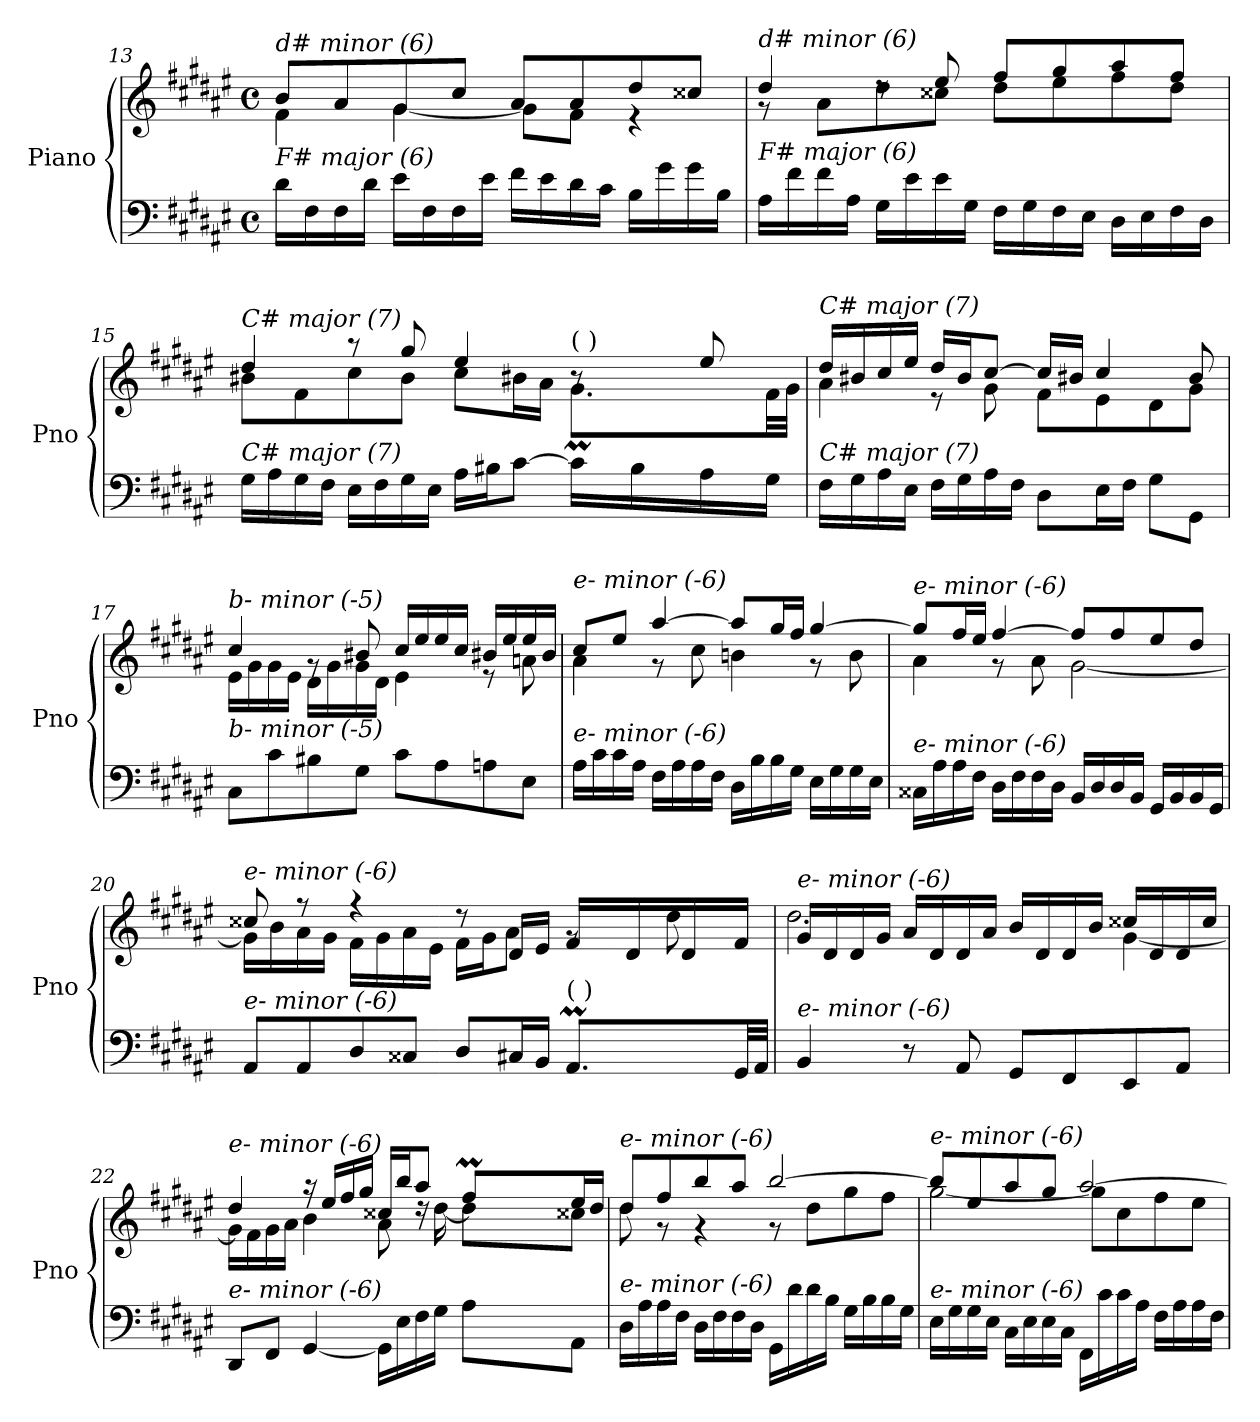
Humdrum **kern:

**kern	**kern
*part1	*part1
*staff2	*staff1
*I"Piano	*
*I'Pno	*
!!LO:LB:g=z
*clefF4	*clefG2
*k[f#c#g#d#a#e#]	*k[f#c#g#d#a#e#]
*M4/4	*M4/4
*met(c)	*met(c)
=13	=13
*	*^
!	!LO:TX:i:t=d# minor (6)	!
!LO:TX:i:t=F# major (6)	!	!
16d#\LL	8b/L	4f#\
16F#\	.	.
16F#\	8a#/	.
16d#\JJ	.	.
16e#\LL	8g#/	[4g#\
16F#\	.	.
16F#\	8cc#/J	.
16e#\JJ	.	.
16f#\LL	8a#/L	8g#\L]
16e#\	.	.
16d#\	8a#/	8f#\J
16c#\JJ	.	.
16B\LL	8dd#/	4r
16g#\	.	.
16g#\	8cc##X/J	.
16B\JJ	.	.
=14	=14	=14
!	!LO:TX:i:t=d# minor (6)	!
!LO:TX:i:t=F# major (6)	!	!
16A#\LL	4dd#/	8r
16f#\	.	.
16f#\	.	8a#\L
16A#\JJ	.	.
16G#\LL	8rdd	8dd#\
16e#\	.	.
16e#\	8ee#/	8cc##X\J
16G#\JJ	.	.
16F#\LL	8ff#/L	8dd#\L
16G#\	.	.
16F#\	8gg#/	8ee#\
16E#\JJ	.	.
16D#\LL	8aa#/	8ff#\
16E#\	.	.
16F#\	8ff#/J	8dd#\J
16D#\JJ	.	.
!!LO:LB:g=z
=15	=15	=15
*^	*	*^
!	!	!LO:TX:i:t=C# major (7)	!	!
!LO:TX:i:t=C# major (7)	!	!	!	!
2.ryy	16G#\LL	4dd#/	8b#X\L	2.ryy
.	16A#\	.	.	.
.	16G#\	.	8f#\	.
.	16F#\JJ	.	.	.
.	16E#\LL	8r	8cc#\	.
.	16F#\	.	.	.
.	16G#\	8gg#/	8b#\J	.
.	16E#\JJ	.	.	.
.	16A#\LL	4ee#/	8cc#\L	.
.	16B#X\J	.	.	.
.	[8c#\J	.	16b#X\L	.
.	.	.	16a#\JJ	.
*	*	*	*	*Xtuplet
!	!	!LO:TX:a:t=(   )	!	!
8.ryy	16c#\LL]	8r	8.g#M\L	128%3a#yy
.	.	.	.	128%3g#yy
.	.	.	.	128%3a#yy
.	16B#\	.	.	.
.	.	.	.	128%3g#yy
.	.	.	.	128%3a#yy
.	.	.	.	128%3g#yy
.	16A#\	8ee#/	.	.
.	.	.	.	128%3a#yy
.	.	.	.	128%3g#yy
16ryy	16G#\JJ	.	32f#\LL	16ryy
.	.	.	32g#\JJJ	.
*v	*v	*	*	*
*	*	*v	*v
!!LO:LB:g=z
=16	=16	=16
!	!LO:TX:i:t=C# major (7)	!
!LO:TX:i:t=C# major (7)	!	!
16F#\LL	16dd#/LL	4a#\
16G#\	16b#X/	.
16A#\	16cc#/	.
16E#\JJ	16ee#/JJ	.
16F#\LL	16dd#/LL	8r
16G#\	16b#/J	.
16A#\	[8cc#/J	8g#\
16F#\JJ	.	.
8D#\L	16cc#/LL]	8f#\L
.	16b#X/JJ	.
16E#\L	4cc#/	8e#\
16F#\JJ	.	.
8G#\L	.	8d#\
8GG#\J	8b#/	8g#\J
=17	=17	=17
!	!LO:TX:i:t=b- minor (-5)	!
!LO:TX:i:t=b- minor (-5)	!	!
8C#\L	4cc#/	16e#\LL
.	.	16g#\
8c#\	.	16g#\
.	.	16e#\JJ
8B#X\	8rg	16d#\LL
.	.	16g#\
8G#\J	8b#X/	16g#\
.	.	16d#\JJ
8c#\L	16cc#/LL	4e#\
.	16ee#/	.
8A#\	16ee#/	.
.	16cc#/JJ	.
8Ani\	16b#X/LL	8r
.	16ee#/	.
8E#\J	16ee#/	8ani\
.	16b#/JJ	.
!!LO:PB:g=z	!!
=18	=18	=18
!	!LO:TX:i:t=e- minor (-6)	!
!LO:TX:i:t=e- minor (-6)	!	!
16A#\LL	8cc#/L	4a#\
16c#\	.	.
16c#\	8ee#/J	.
16A#\JJ	.	.
16F#\LL	[4aa#/	8r
16A#\	.	.
16A#\	.	8cc#\
16F#\JJ	.	.
16D#\LL	8aa#/L]	4bn\
16B\	.	.
16B\	16gg#/L	.
16G#\JJ	16ff#/JJ	.
16E#\LL	[4gg#/	8r
16G#\	.	.
16G#\	.	8b\
16E#\JJ	.	.
!!LO:LB:g=z	!!
=19	=19	=19
!	!LO:TX:i:t=e- minor (-6)	!
!LO:TX:i:t=e- minor (-6)	!	!
16C##X\LL	8gg#/L]	4a#\
16A#\	.	.
16A#\	16ff#/L	.
16F#\JJ	16ee#/JJ	.
16D#\LL	[4ff#/	8r
16F#\	.	.
16F#\	.	8a#\
16D#\JJ	.	.
16BB/LL	8ff#/L]	[2g#\
16D#/	.	.
16D#/	8ff#/	.
16BB/JJ	.	.
16GG#/LL	8ee#/	.
16BB/	.	.
16BB/	8dd#/J	.
16GG#/JJ	.	.
=20	=20	=20
*^	*	*^
!	!	!LO:TX:i:t=e- minor (-6)	!	!
!LO:TX:i:t=e- minor (-6)	!	!	!	!
8AA#/L	2.ryy	8cc##X/	16g#\LL]	2.ryy
.	.	.	16b\	.
8AA#/	.	8r	16a#\	.
.	.	.	16g#\JJ	.
8D#/	.	4r	16f#\LL	.
.	.	.	16g#\	.
8C##Xj/J	.	.	16a#\	.
.	.	.	16e#\JJ	.
8D#/L	.	8r	16f#\LL	.
.	.	.	16g#\J	.
16C#X/L	.	16d#/LL	8a#\J	.
16BB/JJ	.	16e#/JJ	.	.
*	*Xtuplet	*	*	*
!LO:TX:a:t=(   )	!	!	!	!
8.AA#m/L	128%3BByy	16f#/LL	8rg	8.ryy
.	128%3AA#yy	.	.	.
.	128%3BByy	.	.	.
.	.	16d#/	.	.
.	128%3AA#yy	.	.	.
.	128%3BByy	.	.	.
.	128%3AA#yy	.	.	.
.	.	16d#/	8dd#\	.
.	128%3BByy	.	.	.
.	128%3AA#yy	.	.	.
32GG#/LL	16ryy	16f#/JJ	.	16ryy
32AA#/JJJ	.	.	.	.
*v	*v	*	*	*
*	*	*v	*v
!!LO:LB:g=z
=21	=21	=21
!	!LO:TX:i:t=e- minor (-6)	!
!LO:TX:i:t=e- minor (-6)	!	!
4BB/	16g#/LL	2.dd#\
.	16d#/	.
.	16d#/	.
.	16g#/JJ	.
8r	16a#/LL	.
.	16d#/	.
8AA#/	16d#/	.
.	16a#/JJ	.
8GG#/L	16b/LL	.
.	16d#/	.
8FF#/	16d#/	.
.	16b/JJ	.
8EE#/	16cc##X/LL	[4g#\
.	16d#/	.
8AA#/J	16d#/	.
.	16cc##/JJ	.
!!LO:LB:g=z
=22	=22	=22
*^	*	*^
!	!	!LO:TX:i:t=e- minor (-6)	!	!
!LO:TX:i:t=e- minor (-6)	!	!	!	!
2.ryy	8DD#/L	4dd#/	16g#\LL]	2.ryy
.	.	.	16f#\	.
.	8FF#/J	.	16g#\	.
.	.	.	16a#\JJ	.
.	[4GG#/	16r	4b\	.
.	.	16ee#/LL	.	.
.	.	16ff#/	.	.
.	.	16gg#/JJ	.	.
.	16GG#\LL]	16cc##X/LL	8a#\	.
.	16E#\	16bb/J	.	.
.	16F#\	8aa#/J	16rdd	.
.	16G#\JJ	.	[16dd#\	.
8ryy	8A#\L	8ff#M/L	8dd#\L]	48gg#yy
.	.	.	.	48ff#yy
.	.	.	.	48gg#yy
.	.	.	.	48ff#yy
.	.	.	.	48gg#yy
.	.	.	.	48ff#yy
8ryy	8AA#\J	16ee#/L	8cc##X\J	8ryy
.	.	16dd#/JJ	.	.
*v	*v	*	*	*
*	*	*v	*v
=23	=23	=23
!	!LO:TX:i:t=e- minor (-6)	!
!LO:TX:i:t=e- minor (-6)	!	!
16D#\LL	8dd#/L	8dd#\
16A#\	.	.
16A#\	8ff#/	8r
16F#\JJ	.	.
16D#\LL	8bb/	4r
16F#\	.	.
16F#\	8aa#/J	.
16D#\JJ	.	.
16GG#/LL	[2bb/	8r
16d#\	.	.
16d#\	.	8dd#\L
16B\JJ	.	.
16G#\LL	.	8gg#\
16B\	.	.
16B\	.	8ff#\J
16G#\JJ	.	.
!!LO:LB:g=z	!!
=24	=24	=24
!	!LO:TX:i:t=e- minor (-6)	!
!LO:TX:i:t=e- minor (-6)	!	!
16E#\LL	8bb/L]	[2gg#\
16G#\	.	.
16G#\	8ee#/	.
16E#\JJ	.	.
16C#\LL	8aa#/	.
16E#\	.	.
16E#\	8gg#/J	.
16C#\JJ	.	.
16FF#/LL	[2aa#/	8gg#\L]
16c#\	.	.
16c#\	.	8cc#\
16A#\JJ	.	.
16F#\LL	.	8ff#\
16A#\	.	.
16A#\	.	8ee#\J
16F#\JJ	.	.
*	*v	*v
=	=
*-	*-
